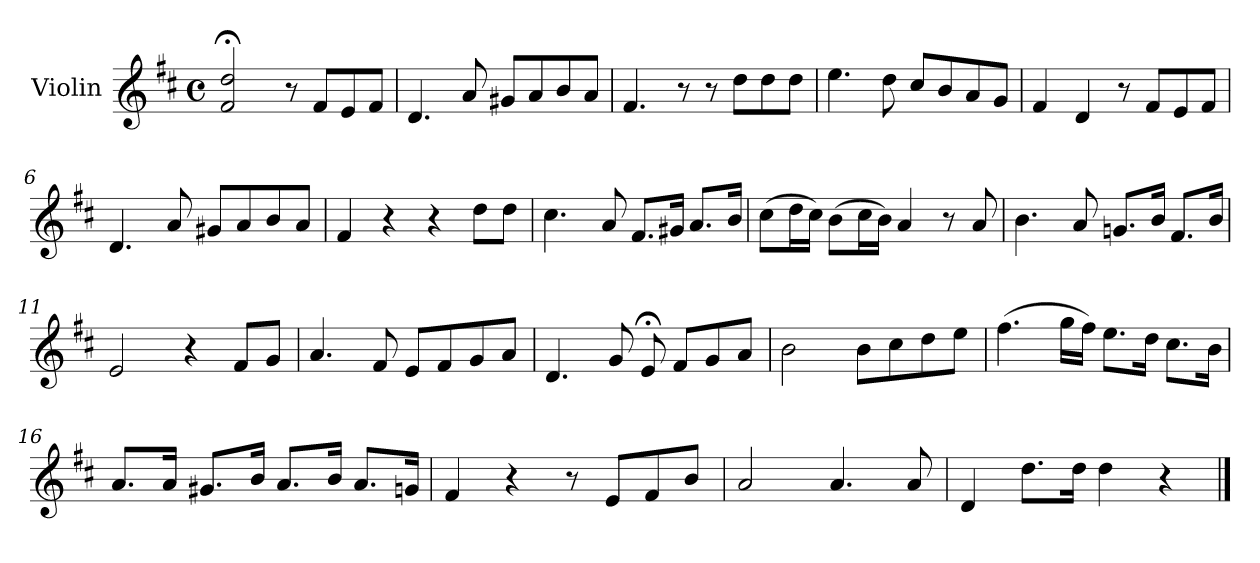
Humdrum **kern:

**kern
*part1
*staff1
*I"Violin
*I'Vln.
*clefG2
*k[f#c#]
*M4/4
*met(c)
=1
2f#;</ 2dd;</
8r
8f#/L
8e/
8f#/J
=2
4.d/
8a/
8g#X/L
8a/
8b/
8a/J
=3
4.f#/
8r
8r
8dd\L
8dd\
8dd\J
=4
4.ee\
8dd\
8cc#/L
8b/
8a/
8g/J
=5
4f#/
4d/
8r
8f#/L
8e/
8f#/J
!!LO:LB:g=z
=6
4.d/
8a/
8g#X/L
8a/
8b/
8a/J
=7
4f#/
4r
4r
8dd\L
8dd\J
=8
4.cc#\
8a/
8.f#/L
16g#X/Jk
8.a/L
16b/Jk
=9
(>8cc#\L
16dd\L
16cc#\JJ)
(>8b\L
16cc#\L
16b\JJ)
4a/
8r
8a/
!!LO:LB:g=z
=10
4.b\
8a/
8.gn/L
16b/Jk
8.f#/L
16b/Jk
=11
2e/
4r
8f#/L
8g/J
=12
4.a/
8f#/
8e/L
8f#/
8g/
8a/J
=13
4.d/
8g/
8e;</
8f#/L
8g/
8a/J
=14
2b\
8b\L
8cc#\
8dd\
8ee\J
!!LO:LB:g=z
=15
(>4.ff#\
16gg\LL
16ff#\JJ)
8.ee\L
16dd\Jk
8.cc#\L
16b\Jk
=16
8.a/L
16a/Jk
8.g#X/L
16b/Jk
8.a/L
16b/Jk
8.a/L
16gn/Jk
=17
4f#/
4r
8r
8e/L
8f#/
8b/J
=18
2a/
4.a/
8a/
!!LO:LB:g=z
=19
4d/
8.dd\L
16dd\Jk
4dd\
4r
==
*-
